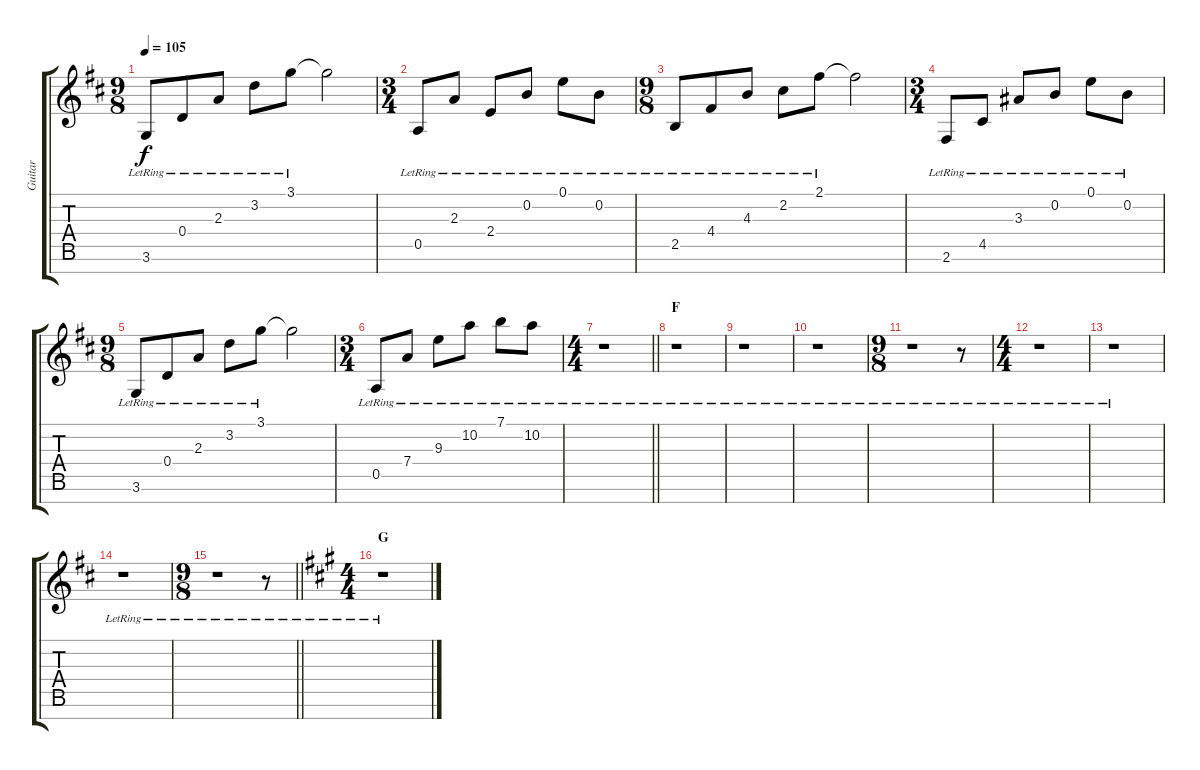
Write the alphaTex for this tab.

\track ("Guitar" "Guitar") {instrument distortionguitar}
\staff {score tabs}
\tuning (E4 B3 G3 D3 A2 E2 B1) {hide}
\ts (9 8)
\tempo 105
\clef g2
\ks bminor
3.6{lr}.8{dy f} 0.4{lr}.8 2.3{lr}.8 3.2{lr}.8 3.1{lr}.8 3.1{t}.2 |
\ts (3 4)
0.5{lr}.8 2.3{lr}.8 2.4{lr}.8 0.2{lr}.8 0.1{lr}.8 0.2{lr}.8 |
\ts (9 8)
2.5{lr}.8 4.4{lr}.8 4.3{lr}.8 2.2{lr}.8 2.1{lr}.8 2.1{t}.2 |
\ts (3 4)
2.6{lr}.8 4.5{lr}.8 3.3{lr}.8 0.2{lr}.8 0.1{lr}.8 0.2{lr}.8 |
\ts (9 8)
3.6{lr}.8 0.4{lr}.8 2.3{lr}.8 3.2{lr}.8 3.1{lr}.8 3.1{t}.2 |
\ts (3 4)
0.5{lr}.8 7.4{lr}.8 9.3{lr}.8 10.2{lr}.8 7.1{lr}.8 10.2{lr}.8 |
\ts (4 4)
\barLineRight lightlight
r.1 |
\section ("" "F")
r.1 |
r.1 |
r.1 |
\ts (9 8)
r.1 r.8 |
\ts (4 4)
r.1 |
r.1 |
r.1 |
\ts (9 8)
\barLineRight lightlight
r.1 r.8 |
\ts (4 4)
\section ("" "G")
\ks f#minor
r.1
